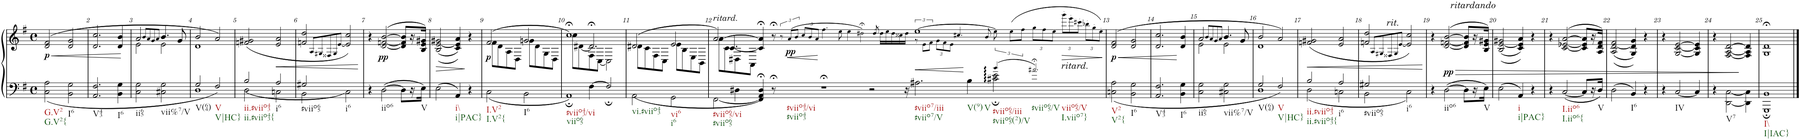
**kern	**kern	**dynam
*part1	*part1	*part1
*staff2	*staff1	*staff1/2
*I"Piano	*	*
*I'Pno.	*	*
*clefF4	*clefG2	*
*k[f#]	*k[f#]	*
*M4/4	*M4/4	*
*met(c)	*met(c)	*
=1	=1	=1
!LO:TX:b:t=G.V2	!	!
!LO:TX:b:t=G.V2{	!	!
!	!	!LO:HP:b
!	!	!LO:DY:n=1:b
2C\ 2A\	(2d/ 2f#/	< p
!LO:TX:b:t=I6	!	!
2BB\ 2G\	2d/ 2g/	.
=2	=2	=2
!LO:TX:b:t=V43	!	!
2.AA/ 2.F#/	2.d/ 2.cc/	.
!LO:TX:b:t=I6	!	!
4BB\ 4G\	4d/ 4b/	.
.	.	[
=3	=3	=3
*	*^	*
!LO:TX:b:t=ii65	!	!	!
2C\ 2G\	2a/	2e\	.
.	8qb/L	.	.
.	8qa/	.	.
.	8qg/	.	.
.	8qa/J	.	.
!LO:TX:b:t=vii%7/V	!	!	!
2C#X\ 2G\	4.b/	2e\	.
.	8g/	.	.
=4	=4	=4	=4
*^	*	*	*
!LO:TX:b:t=V(64)	!	!	!	!
2G/	1D	2b/	1d	.
!LO:TX:b:t=V	!	!	!	!
!LO:TX:b:t=V|HC}	!	!	!	!
2F#/	.	2a/)	.	.
*	*	*v	*v	*
=5	=5	=5	=5
!LO:TX:b:t=ii.#viio43	!	!	!
!LO:TX:b:t=ii.#viio43{	!	!	!
2B/	2D\	(2fn/ 2g#X/	.
!LO:TX:b:t=i6	!	!	!
!	!	!	!LO:HP:b
2A/	2Cn\	2e/ 2a/	<
=6	=6	=6	=6
!LO:TX:b:t=#viio65	!	!	!
2G#X/	2BB\	2fn/ 2dd/	.
.	.	8qA/L	.
.	.	8qG#X/	.
.	.	8qF##X/	.
.	.	8qG#/	.
.	.	[8qe/J	.
!LO:TX:b:t=i6	!	!	!
2C\	2ryy	2e/] 2cc/)	.
*v	*v	*	*
.	.	[
=7	=7	=7
4r	4r	.
!LO:TX:b:t=iio6	!	!
!	!	!LO:DY:b
[2D\	(>[2d/ [2fn/ [2b/	pp
8D\L]	8d/] 8f/] 8b/]L	.
16r	16r	.
!LO:TX:b:t=V	!	!
16E\JJ	16B/ 16e/ 16g#X/JJ)	.
=8	=8	=8
!	!	!LO:HP:b
2E\	((<2B/ [<2e/ 2g#X/	>
!LO:TX:b:t=i\\	!	!
!LO:TX:b:t=i|PAC}	!	!
4AA/	4c/ 4e/] 4a/))	.
4r	4r	]
=9	=9	=9
*	*^	*
!LO:TX:b:t=I.V2	!	!	!
!LO:TX:b:t=I.V2{	!	!	!
!	!	!	!LO:DY:b
2C\	(2f#/	8f#\L	p
.	.	8d\	.
.	.	8A\	.
.	.	8D\J	.
!LO:TX:b:t=I6	!	!	!
2BB\	2gn/	8g\L	.
.	.	8d\	.
.	.	8G\	.
.	.	8D\J	.
=10	=10	=10	=10
*^	*	*^	*
!LO:TX:b:t=#viio43/vi	!	!	!	!	!
!LO:TX:b:t=viio65	!	!	!	!	!
1AA;	4ryy	1cc;<)	8cc\L	4ryy	.
.	.	.	[8d#X\	.	.
.	[>4F#\	.	8F#\	2.d#;</]	.
.	.	.	[8C\J	.	.
.	2F#;/]	.	2C\]	.	.
*	*	*	*v	*v	*
=11	=11	=11	=11	=11
!LO:TX:b:t=vi.#viio43	!	!	!	!
*v	*v	*	*	*
2AA\	(2d#X/	8d#\L	.
.	.	8c\	.
.	.	8F#\	.
.	.	8C\J	.
!LO:TX:b:t=vi6	!	!	!
!LO:TX:b:t=i6	!	!	!
2GG\	2e/	8e\L	.
.	.	8B\	.
.	.	8E\	.
.	.	8BB\J	.
=12	=12	=12	=12
*^	*	*^	*
!	!	!LO:TX:a:i:t=ritard.	!	!	!
!LO:TX:b:t=#viio65/vi	!	!	!	!	!
!LO:TX:b:t=#viio65	!	!	!	!	!
[2FF#\	4ryy	[2a/)	8a\L	8ryy	.
.	.	.	8c\	[<4.c/	.
.	4D#X\	.	8D#X\	.	.
.	.	.	8AA\J	.	.
4FF#/];< 4AA/;< 4D#/;<	4..ryy	4c/];< 4a/];<	4..ryy	1ryy	.
8r;<	.	8r;<	.	.	.
!LO:TX:b:t=#viio43/vi	!	!	!	!	!
!LO:TX:b:t=#viio43	!	!	!	!	!
8ryy	.	12r	.	.	.
*v	*v	*	*	*	*
!	!	!	!	!LO:HP:b
!	!	!	!	!LO:DY:n=1:b
.	([24a!/L	24ryy@	.	< pp
8ryy	24ryy	24ryy@	.	.
.	12b!/J	12ryy@	.	.
*	*Xbrackettup	*	*	*
4ryy	12cc!/L	12ryy@	.	.
.	12b!/	12ryy@	.	.
.	12a!/J	12ryy@	.	.
1r;<	4.ff#!\	8ryy@	.	[
.	.	4ryy@	1ryy	.
.	8ee!\	8ryy@	.	.
.	4ee!\	4ryy@	.	.
.	2dd#X;<!\)	4ryy@	.	.
2r	.	8ryy@	.	.
.	.	8ryy@	1ryy	.
.	8qdd#/	.	.	.
.	16dd#!\LL	16ryy@	.	.
.	16ee!\	16ryy@	.	.
.	16dd#!\	16ryy@	.	.
.	16cc##X!\	16ryy@	.	.
16r	16dd#!\JJ	16ryy@	.	.
*	*	*brackettup	*	*
!LO:TX:b:t=#viio7/iii	!	!	!	!
!LO:TX:b:t=#viio7/V	!	!	!	!
2.A#X\	[1ee	12r	.	.
.	.	12e!\L	.	.
.	.	12f#!\J	.	.
*	*	*Xbrackettup	*	*
.	.	12g!\L	.	.
.	.	12f#!\	.	.
.	.	12e!\J	.	.
.	.	4.cc#X!/	.	.
.	.	.	1ryy	.
!LO:TX:b:t=V(9)	!	!	!	!
!LO:TX:b:t=V	!	!	!	!
4B\	.	.	.	.
.	.	8b!/	.	.
*^	*	*	*	*
*	*	*brackettup	*	*	*
!LO:TX:b:t=#viio65/iii	!	!	!	!	!
!LO:TX:b:t=#viio65(2)/V	!	!	!	!	!
4b!/	2c#X\:; 2e\:;	12ee!\]	1ryy	.	.
.	.	(12ee!\L	.	.	.
.	.	12ff#!\J	.	.	.
*	*	*Xbrackettup	*	*	*
!LO:TX:b:t=#viio65/V	!	!	!	!	!
!LO:TX:b:t=viio65/V	!	!	!	!	!
!LO:TX:b:t=I.viio7}	!	!	!	!	!
2.a#X;<!/	.	12gg!\L	.	.	.
.	.	12ff#!\	.	.	.
.	.	12ee!\J	.	.	.
!	!	!LO:TX:b:i:t=ritard.	!	!	!
!	!	!	!	!	!LO:HP:b
.	2ryy	12ggg'!\L	.	.	>
.	.	.	.	4..ryy	.
.	.	12eee'!\	.	.	.
.	.	12ccc#X'!\J	.	.	.
.	.	12bb-X'!\L	.	.	.
.	.	12gg'!\	.	.	.
.	.	12ee'!\J)	.	.	.
*v	*v	*	*	*	*
*	*v	*v	*v	*
.	.	]
=13	=13	=13
!LO:TX:b:t=V2	!	!
!LO:TX:b:t=V2{	!	!
!	!	!LO:HP:b
!	!	!LO:DY:n=1:b
2Cn\ 2A\	(2d/ 2f#/	< p
!LO:TX:b:t=I6	!	!
2BB\ 2G\	24a!/L]	.
.	2d/ 2g/	.
24ryy	.	.
=14	=14	=14
!LO:TX:b:t=V43	!	!
2.AA/ 2.F#/	2.d/ 2.cc/	.
!LO:TX:b:t=I6	!	!
4BB\ 4G\	4d/ 4b/	[
=15	=15	=15
*	*^	*
!LO:TX:b:t=ii65	!	!	!
2C\ 2G\	2a/	2e\	.
.	8qb/L	.	.
.	8qa/	.	.
.	8qg/	.	.
.	8qa/J	.	.
!LO:TX:b:t=vii%7/V	!	!	!
2C#X\ 2G\	4.b/	2e\	.
.	8g/	.	.
=16	=16	=16	=16
*^	*	*	*
!LO:TX:b:t=V(64)	!	!	!	!
2G/	1D	2b/	1d	.
!LO:TX:b:t=V	!	!	!	!
!LO:TX:b:t=V|HC}	!	!	!	!
2F#/	.	2a/)	.	.
*	*	*v	*v	*
=17	=17	=17	=17
!LO:TX:b:t=ii.#viio43	!	!	!
!LO:TX:b:t=ii.#viio43{	!	!	!
!	!	!	!LO:HP:b
2B/	2D\	(2fn/ 2g#X/	<
!LO:TX:b:t=i6	!	!	!
2A/	2Cn\	2e/ 2a/	.
=18	=18	=18	=18
!LO:TX:b:t=#viio65	!	!	!
*	*	*^	*
2G#X/	2BB\	2fn/ 2dd/	8.ryy	.
!	!	!	!LO:TX:a:i:t=rit.	!
.	.	.	2ryy	.
.	.	8qA/L	.	.
.	.	8qG#X/	.	.
.	.	8qF##X/	.	.
.	.	8qG#/	.	.
.	.	[8qe/J	.	.
!LO:TX:b:t=i6	!	!	!	!
2ryy	2C\	2e/] 2cc/)	.	.
.	.	.	4ryy	.
.	.	.	16ryy	.
*v	*v	*	*	*
.	.	.	[
*	*v	*v	*
=19	=19	=19
4r	4r	.
!	!LO:TX:a:i:t=ritardando	!
!LO:TX:b:t=iio6	!	!
!	!	!LO:HP:b
!	!	!LO:DY:n=1:b
[2D\	(>[2d/ [2fn/ [2b/	> pp
8D\L]	8d/] 8f/] 8b/]L	.
16r	16r	.
!LO:TX:b:t=V	!	!
16E\JJ	16B/ 16e/ 16g#X/JJ)	.
=20	=20	=20
2E\	(<(2B/ [<2e/ 2g#X/	.
!LO:TX:b:t=i	!	!
!LO:TX:b:t=i|PAC}	!	!
4AA/	4c/ 4e/] 4a/))	.
4r	4r	.
=21	=21	=21
4r	4r	.
!LO:TX:b:t=I.iio6	!	!
!LO:TX:b:t=I.iio6{	!	!
[2C/	(>[2c/ [2e-X/ [2a/	.
8C/L]	8c/] 8e-/] 8a/]L	.
16r	16r	.
!LO:TX:b:t=V	!	!
16D/JJ	16A/ 16d/ 16f#/JJ)	.
=22	=22	=22
2D\	(<(2A/ [<2d/ 2f#/	.
!LO:TX:b:t=I6	!	!
4BB/	4G/ 4d/] 4g/))	.
4r	4r	.
=23	=23	=23
4r	4r	.
!LO:TX:b:t=IV	!	!
[2C/	[2G/ [2c/ [2e/	.
4C/]	4G/] 4c/] 4e/]	.
=24	=24	=24
4r	4r	.
!LO:TX:b:t=V7	!	!
[2DD\ [<2C\	[2F#/ [2A/ [2d/	.
4DD\] 4C\]	4F#/] 4A/] 4d/]	.
.	.	]
=25	=25	=25
!LO:TX:b:t=I\\	!	!
!LO:TX:b:t=I|IAC}	!	!
1GGG; 1BB;	1G;< 1d;<	.
==	==	==
*-	*-	*-
